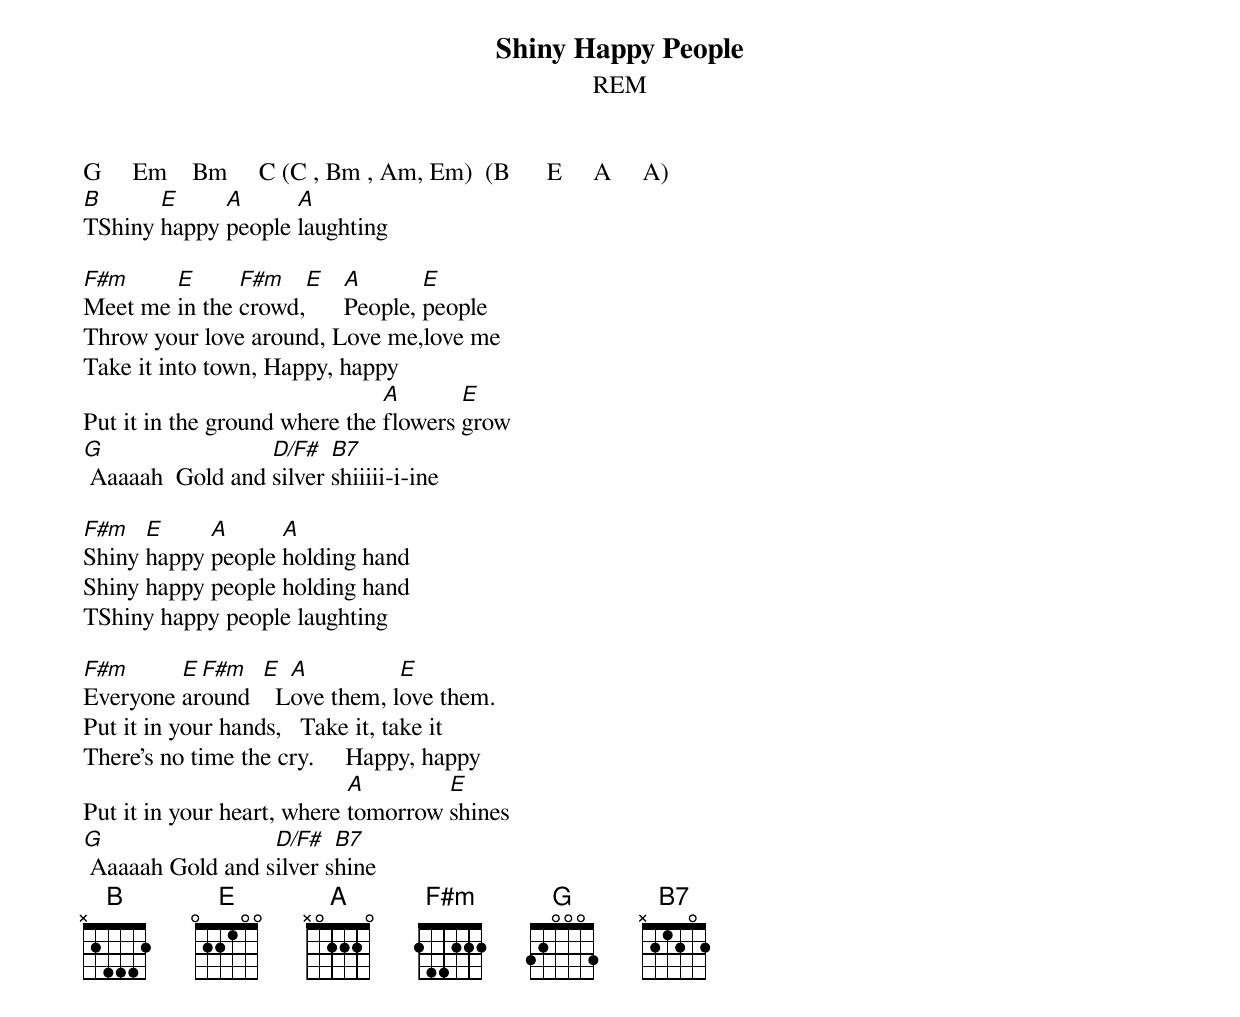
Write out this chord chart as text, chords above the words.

Shiny Happy People
REM

G     Em    Bm     C (C , Bm , Am, Em)  (B      E     A     A)
B      E     A      A
TShiny happy people laughting

F#m     E      F#m   E  A       E
Meet me in the crowd,   People, people
Throw your love around, Love me,love me
Take it into town, Happy, happy
                               A       E
Put it in the ground where the flowers grow
G                 D/F#   B7
 Aaaaah  Gold and silver shiiiii-i-ine

F#m   E     A      A
Shiny happy people holding hand
Shiny happy people holding hand
TShiny happy people laughting

F#m      E F#m   E  A          E
Everyone around    Love them, love them.
Put it in your hands,   Take it, take it
There's no time the cry.     Happy, happy
                            A        E
Put it in your heart, where tomorrow shines
G                 D/F#   B7
 Aaaaah Gold and silver shine
